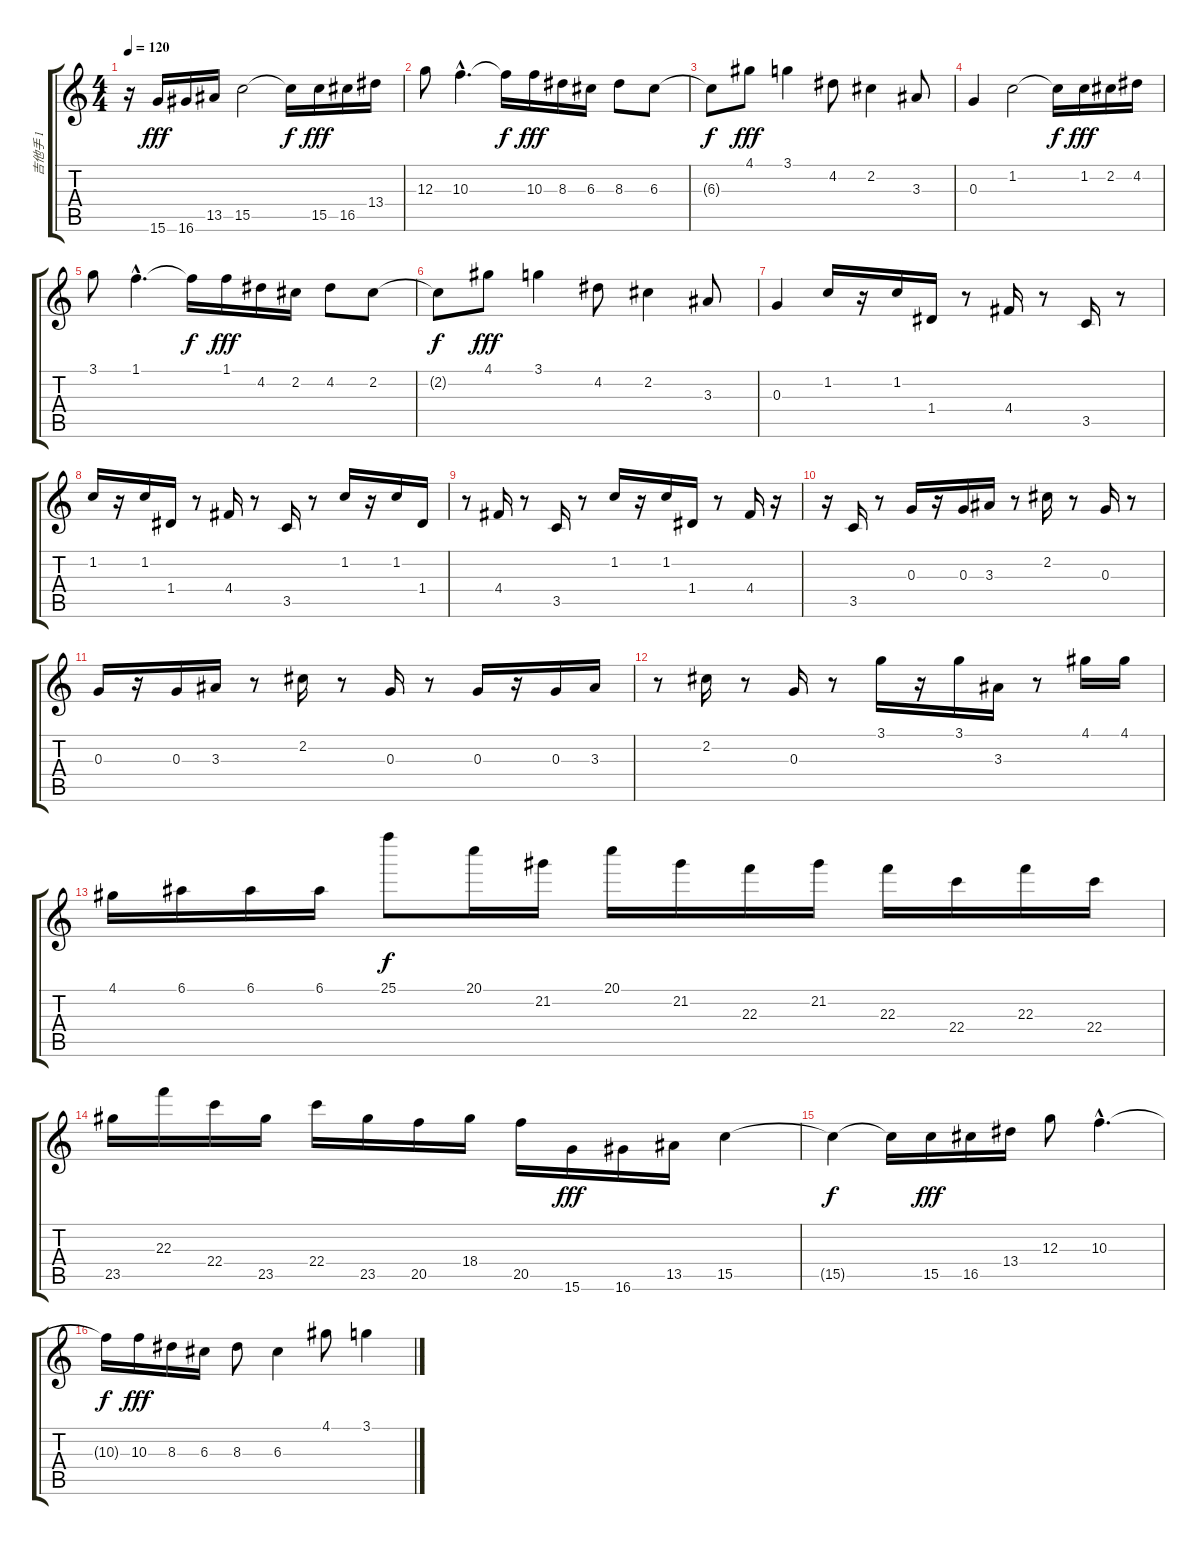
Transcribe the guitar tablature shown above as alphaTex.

\track ("吉他手 1" "吉他手 1") {instrument distortionguitar}
\staff {score tabs}
\tuning (E4 B3 G3 D3 A2 E2) {hide}
\ts (4 4)
\tempo 120
\clef g2
\ks c
r.16{dy fff instrument distortionguitar} 15.6.16 16.6.16 13.5.16 15.5.2 15.5{t}.16{dy f} 15.5.16{dy fff} 16.5.16 13.4.16 |
12.3.8 10.3{hac}.4{d} 10.3{t}.16{dy f} 10.3.16{dy fff} 8.3.16 6.3.16 8.3.8 6.3.8 |
6.3{t}.8{dy f} 4.1.8{dy fff} 3.1.4 4.2.8 2.2.4 3.3.8 |
0.3.4 1.2.2 1.2{t}.16{dy f} 1.2.16{dy fff} 2.2.16 4.2.16 |
3.1.8 1.1{hac}.4{d} 1.1{t}.16{dy f} 1.1.16{dy fff} 4.2.16 2.2.16 4.2.8 2.2.8 |
2.2{t}.8{dy f} 4.1.8{dy fff} 3.1.4 4.2.8 2.2.4 3.3.8 |
0.3.4 1.2.16 r.16 1.2.16 1.4.16 r.8 4.4.16 r.8 3.5.16 r.8 |
1.2.16 r.16 1.2.16 1.4.16 r.8 4.4.16 r.8 3.5.16 r.8 1.2.16 r.16 1.2.16 1.4.16 |
r.8 4.4.16 r.8 3.5.16 r.8 1.2.16 r.16 1.2.16 1.4.16 r.8 4.4.16 r.16 |
r.16 3.5.16 r.8 0.3.16 r.16 0.3.16 3.3.16 r.8 2.2.16 r.8 0.3.16 r.8 |
0.3.16 r.16 0.3.16 3.3.16 r.8 2.2.16 r.8 0.3.16 r.8 0.3.16 r.16 0.3.16 3.3.16 |
r.8 2.2.16 r.8 0.3.16 r.8 3.1.16 r.16 3.1.16 3.3.16 r.8 4.1.16 4.1.16 |
4.1.16 6.1.16 6.1.16 6.1.16 25.1.8{dy f} 20.1.16 21.2.16 20.1.16 21.2.16 22.3.16 21.2.16 22.3.16 22.4.16 22.3.16 22.4.16 |
23.5.16 22.3.16 22.4.16 23.5.16 22.4.16 23.5.16 20.5.16 18.4.16 20.5.16 15.6.16{dy fff} 16.6.16 13.5.16 15.5.4 |
15.5{t}.4{dy f} 15.5{t}.16 15.5.16{dy fff} 16.5.16 13.4.16 12.3.8 10.3{hac}.4{d} |
10.3{t}.16{dy f} 10.3.16{dy fff} 8.3.16 6.3.16 8.3.8 6.3.4 4.1.8 3.1.4
